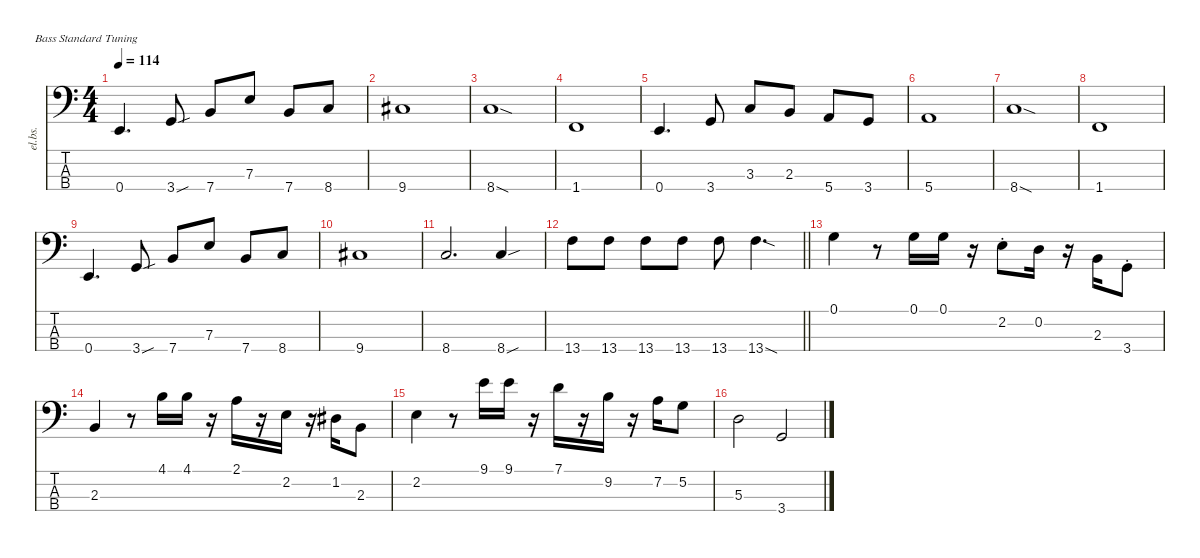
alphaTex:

\defaultSystemsLayout 4
\hideDynamics
\bracketExtendMode nobrackets
\track ("Electric Bass" "el.bs.") {instrument electricbassfinger}
\staff {score tabs}
\tuning (G2 D2 A1 E1)
\ts (4 4)
\tempo 114
\clef f4
\ks c
0.4.4{d dy mf beam Up} 3.4{sou}.8{beam Up} 7.4.8{beam Up} 7.3.8{beam Up} 7.4.8{beam Up} 8.4.8{beam Up} |
9.4{acc #}.1{beam Up} |
8.4{sod}.1{beam Up} |
1.4.1{beam Up} |
0.4.4{d beam Up} 3.4.8{beam Up} 3.3.8{beam Up} 2.3.8{beam Up} 5.4.8{beam Up} 3.4.8{beam Up} |
5.4.1{beam Up} |
8.4{sod}.1{beam Up} |
1.4.1{beam Up} |
0.4.4{d beam Up} 3.4{sou}.8{beam Up} 7.4.8{beam Up} 7.3.8{beam Up} 7.4.8{beam Up} 8.4.8{beam Up} |
9.4{acc #}.1{beam Up} |
8.4.2{d beam Up} 8.4{sou}.4{beam Up} |
\barLineRight lightlight
13.4.8{beam Down} 13.4.8{beam Down} 13.4.8{beam Down} 13.4.8{beam Down} 13.4.8{beam Down} 13.4{sod}.4{d beam Down} |
0.1.4{beam Down} r.8{beam Down} 0.1.16{beam Down} 0.1.16{beam Down} r.16{beam Down} 2.2{st}.8{beam Down} 0.2.16{beam Down} r.16{beam Down} 2.3.16{beam Up} 3.4{st}.8{beam Up} |
2.3.4{beam Up} r.8{beam Down} 4.1.16{beam Down} 4.1.16{beam Down} r.16{beam Down} 2.1.16{beam Down} r.16{beam Down} 2.2.16{beam Down} r.16{beam Down} 1.2{acc #}.16{beam Up} 2.3.8{beam Up} |
2.2.4{beam Down} r.8{beam Down} 9.1.16{beam Down} 9.1.16{beam Down} r.16{beam Down} 7.1.16{beam Down} r.16{beam Down} 9.2.16{beam Down} r.16{beam Down} 7.2.16{beam Down} 5.2.8{beam Down} |
5.3.2{beam Down} 3.4.2{beam Up}
